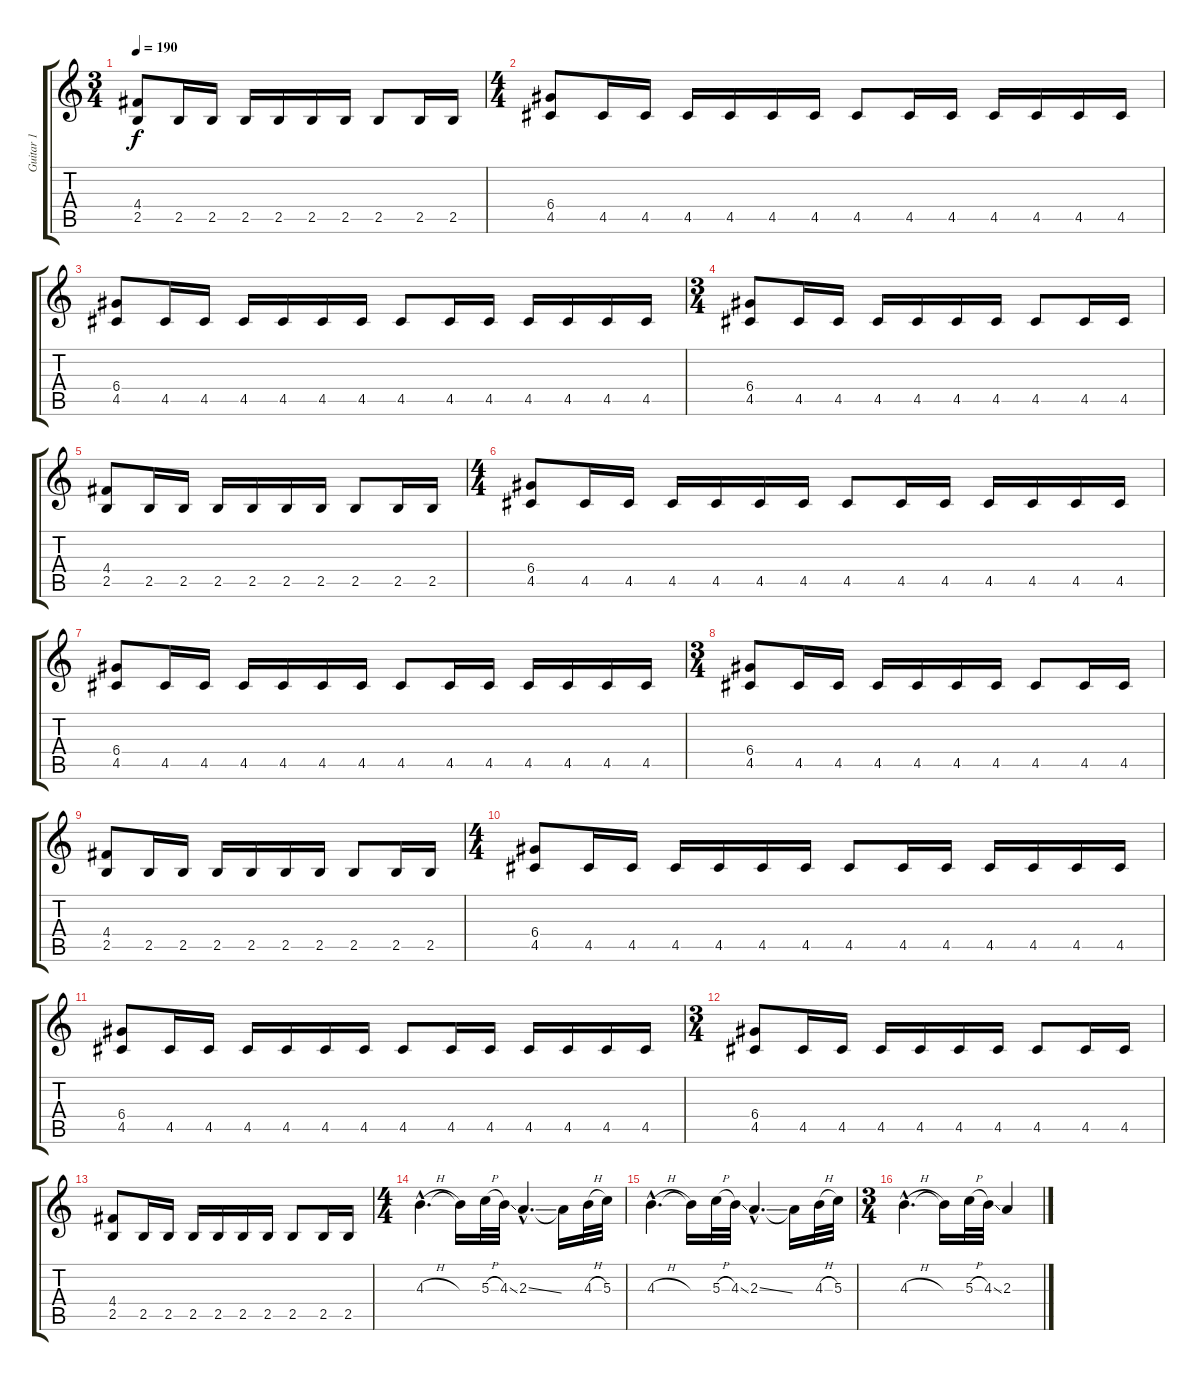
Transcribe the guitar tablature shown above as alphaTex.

\track ("Guitar 1" "Guitar 1") {instrument distortionguitar}
\staff {score tabs}
\tuning (E4 B3 G3 D3 A2 E2) {hide}
\ts (3 4)
\tempo 190
\clef g2
\ks c
(4.4 2.5).8{dy f} 2.5.16 2.5.16 2.5.16 2.5.16 2.5.16 2.5.16 2.5.8 2.5.16 2.5.16 |
\ts (4 4)
(6.4 4.5).8 4.5.16 4.5.16 4.5.16 4.5.16 4.5.16 4.5.16 4.5.8 4.5.16 4.5.16 4.5.16 4.5.16 4.5.16 4.5.16 |
(6.4 4.5).8 4.5.16 4.5.16 4.5.16 4.5.16 4.5.16 4.5.16 4.5.8 4.5.16 4.5.16 4.5.16 4.5.16 4.5.16 4.5.16 |
\ts (3 4)
(6.4 4.5).8 4.5.16 4.5.16 4.5.16 4.5.16 4.5.16 4.5.16 4.5.8 4.5.16 4.5.16 |
(4.4 2.5).8 2.5.16 2.5.16 2.5.16 2.5.16 2.5.16 2.5.16 2.5.8 2.5.16 2.5.16 |
\ts (4 4)
(6.4 4.5).8 4.5.16 4.5.16 4.5.16 4.5.16 4.5.16 4.5.16 4.5.8 4.5.16 4.5.16 4.5.16 4.5.16 4.5.16 4.5.16 |
(6.4 4.5).8 4.5.16 4.5.16 4.5.16 4.5.16 4.5.16 4.5.16 4.5.8 4.5.16 4.5.16 4.5.16 4.5.16 4.5.16 4.5.16 |
\ts (3 4)
(6.4 4.5).8 4.5.16 4.5.16 4.5.16 4.5.16 4.5.16 4.5.16 4.5.8 4.5.16 4.5.16 |
(4.4 2.5).8 2.5.16 2.5.16 2.5.16 2.5.16 2.5.16 2.5.16 2.5.8 2.5.16 2.5.16 |
\ts (4 4)
(6.4 4.5).8 4.5.16 4.5.16 4.5.16 4.5.16 4.5.16 4.5.16 4.5.8 4.5.16 4.5.16 4.5.16 4.5.16 4.5.16 4.5.16 |
(6.4 4.5).8 4.5.16 4.5.16 4.5.16 4.5.16 4.5.16 4.5.16 4.5.8 4.5.16 4.5.16 4.5.16 4.5.16 4.5.16 4.5.16 |
\ts (3 4)
(6.4 4.5).8 4.5.16 4.5.16 4.5.16 4.5.16 4.5.16 4.5.16 4.5.8 4.5.16 4.5.16 |
(4.4 2.5).8 2.5.16 2.5.16 2.5.16 2.5.16 2.5.16 2.5.16 2.5.8 2.5.16 2.5.16 |
\ts (4 4)
4.3{h hac}.4{d} 4.3{t}.16 5.3{h}.32 4.3{ss}.32 2.3{ss hac}.4{d} 2.3{t}.16 4.3{h}.32 5.3.32 |
4.3{h hac}.4{d} 4.3{t}.16 5.3{h}.32 4.3{ss}.32 2.3{ss hac}.4{d} 2.3{t}.16 4.3{h}.32 5.3.32 |
\ts (3 4)
4.3{h hac}.4{d} 4.3{t}.16 5.3{h}.32 4.3{ss}.32 2.3.4
